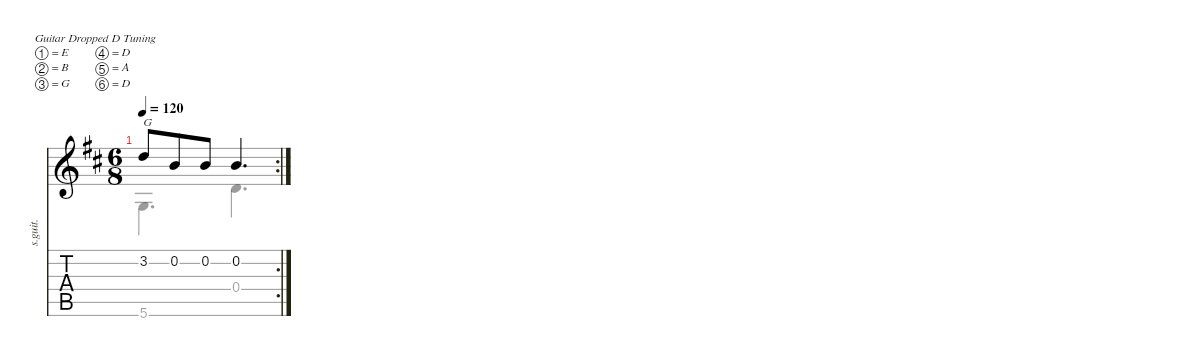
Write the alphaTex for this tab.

\defaultSystemsLayout 4
\hideDynamics
\bracketExtendMode nobrackets
\track ("Steel Guitar" "s.guit.") {instrument acousticguitarsteel}
\staff {score tabs}
\tuning (E4 B3 G3 D3 A2 D2)
\voice
\rc 2
\ts (6 8)
\tempo 120
\clef g2
\scale
0.472749
\ks d
3.2{acc forcenatural}.8{txt "G" dy mf beam Up} 0.2{acc forcenatural}.8{beam Up} 0.2{acc forcenatural}.8{beam Up} 0.2{acc forcenatural}.4{d beam Up}
\voice
\clef g2
\ottava regular
\simile none
\scale
0.472749
\ks d
5.6{acc forcenatural}.4{d dy mf beam Down} 0.4{acc forcenatural}.4{d beam Down}
